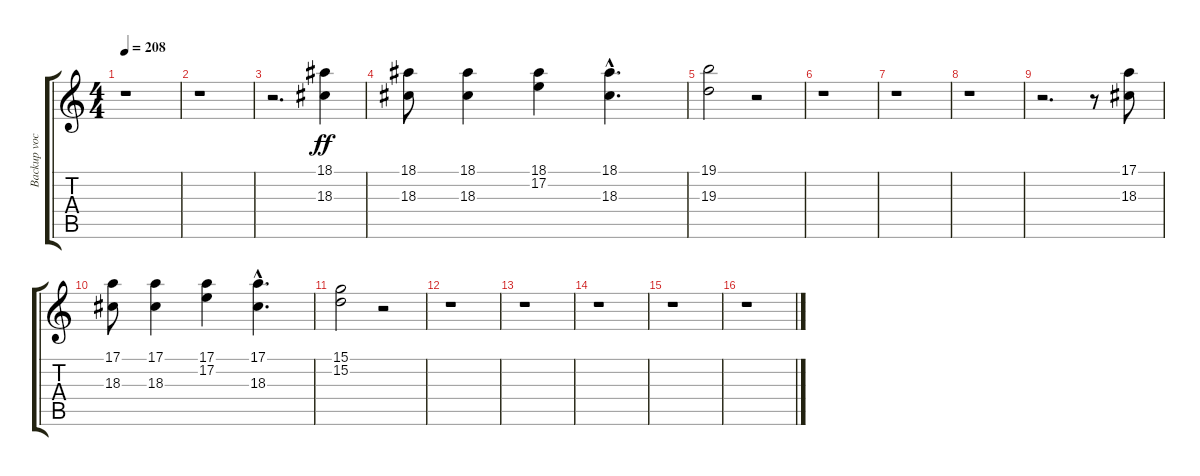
\track ("Backup vocals" "Backup voc") {instrument recorder}
\staff {score tabs}
\tuning (E4 B3 G3 D3 A2 E2) {hide}
\ts (4 4)
\tempo 208
\clef g2
\ks c
r.1{dy f} |
r.1 |
r.2{d} (18.1 18.3).4{dy ff} |
(18.1 18.3).8 (18.1 18.3).4 (18.1 17.2).4 (18.1{hac} 18.3{hac}).4{d} |
(19.1 19.3).2 r.2 |
r.1 |
r.1 |
r.1 |
r.2{d} r.8 (17.1 18.3).8 |
(17.1 18.3).8 (17.1 18.3).4 (17.1 17.2).4 (17.1{hac} 18.3{hac}).4{d} |
(15.1 15.2).2 r.2 |
r.1 |
r.1 |
r.1 |
r.1 |
r.1
